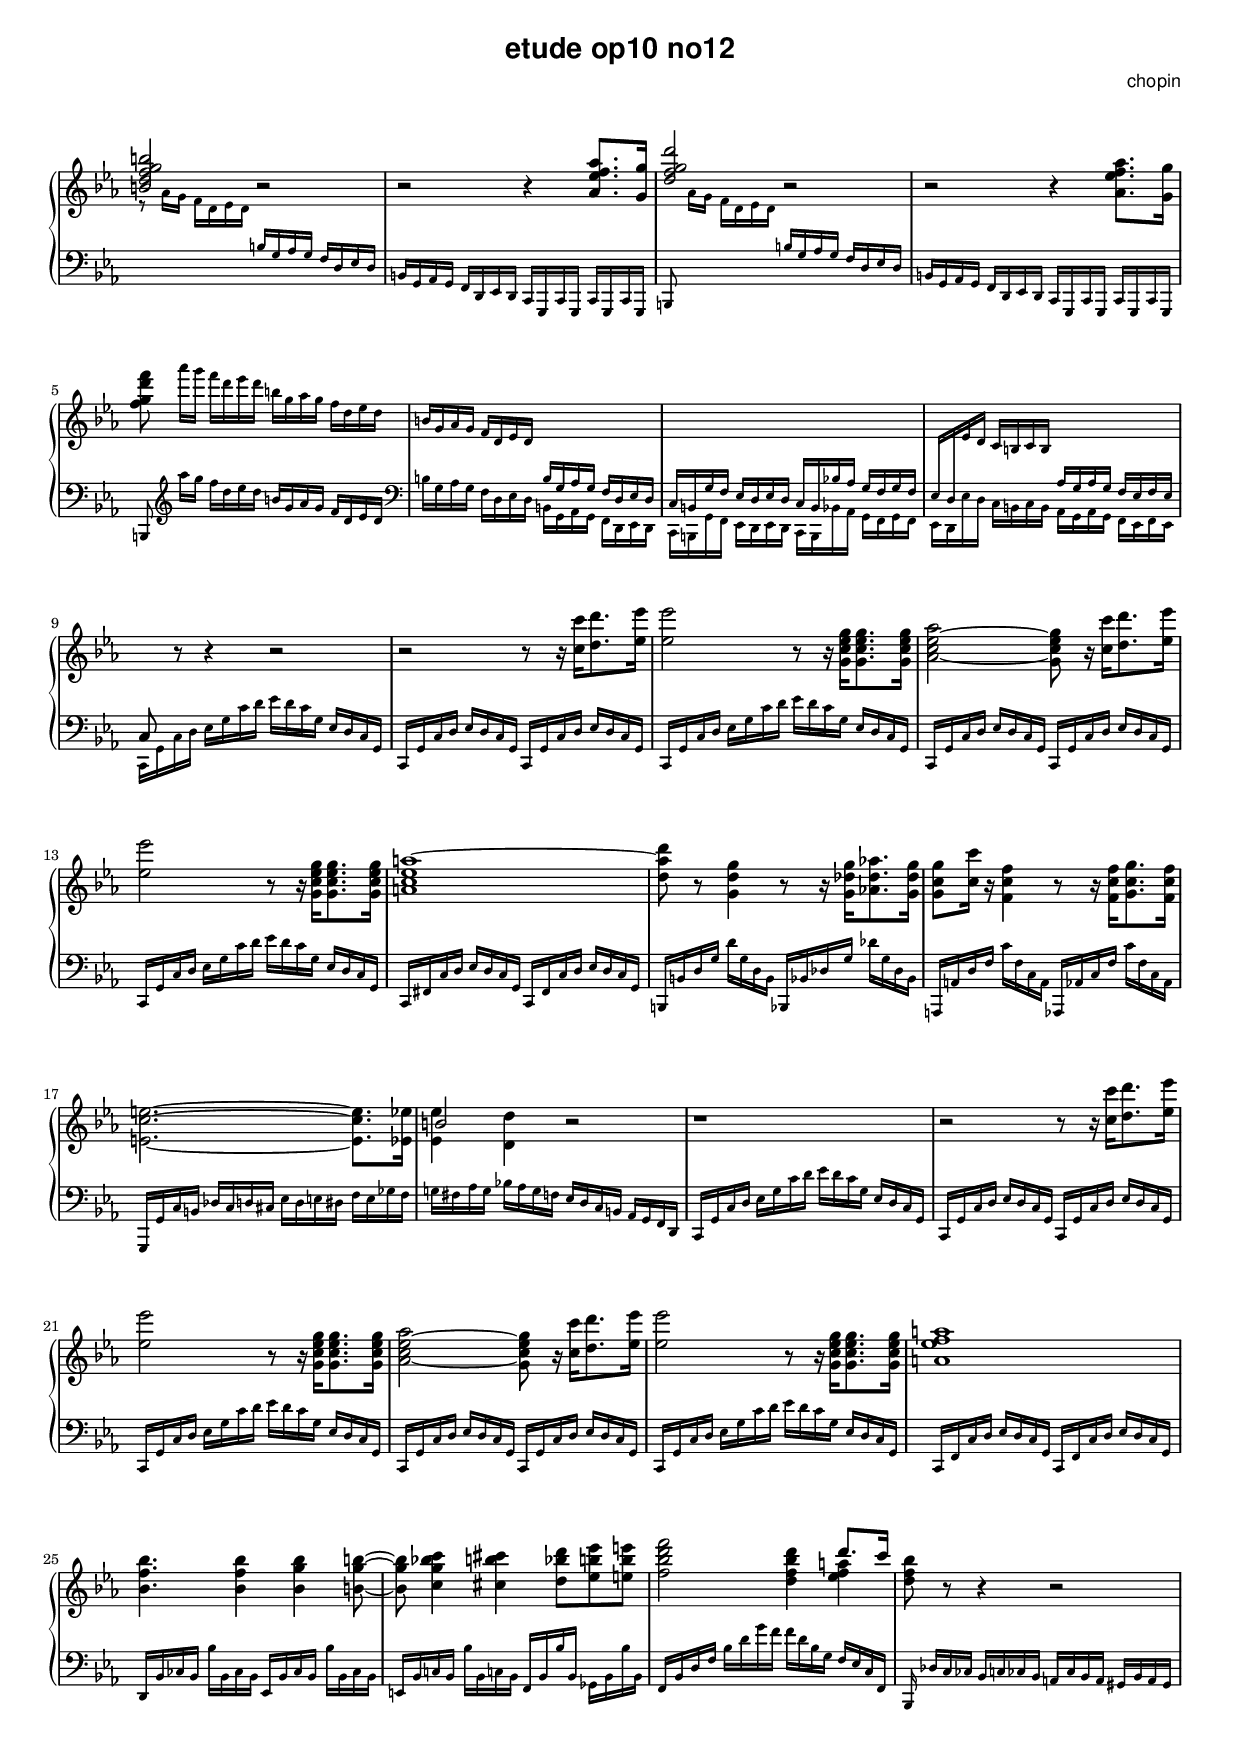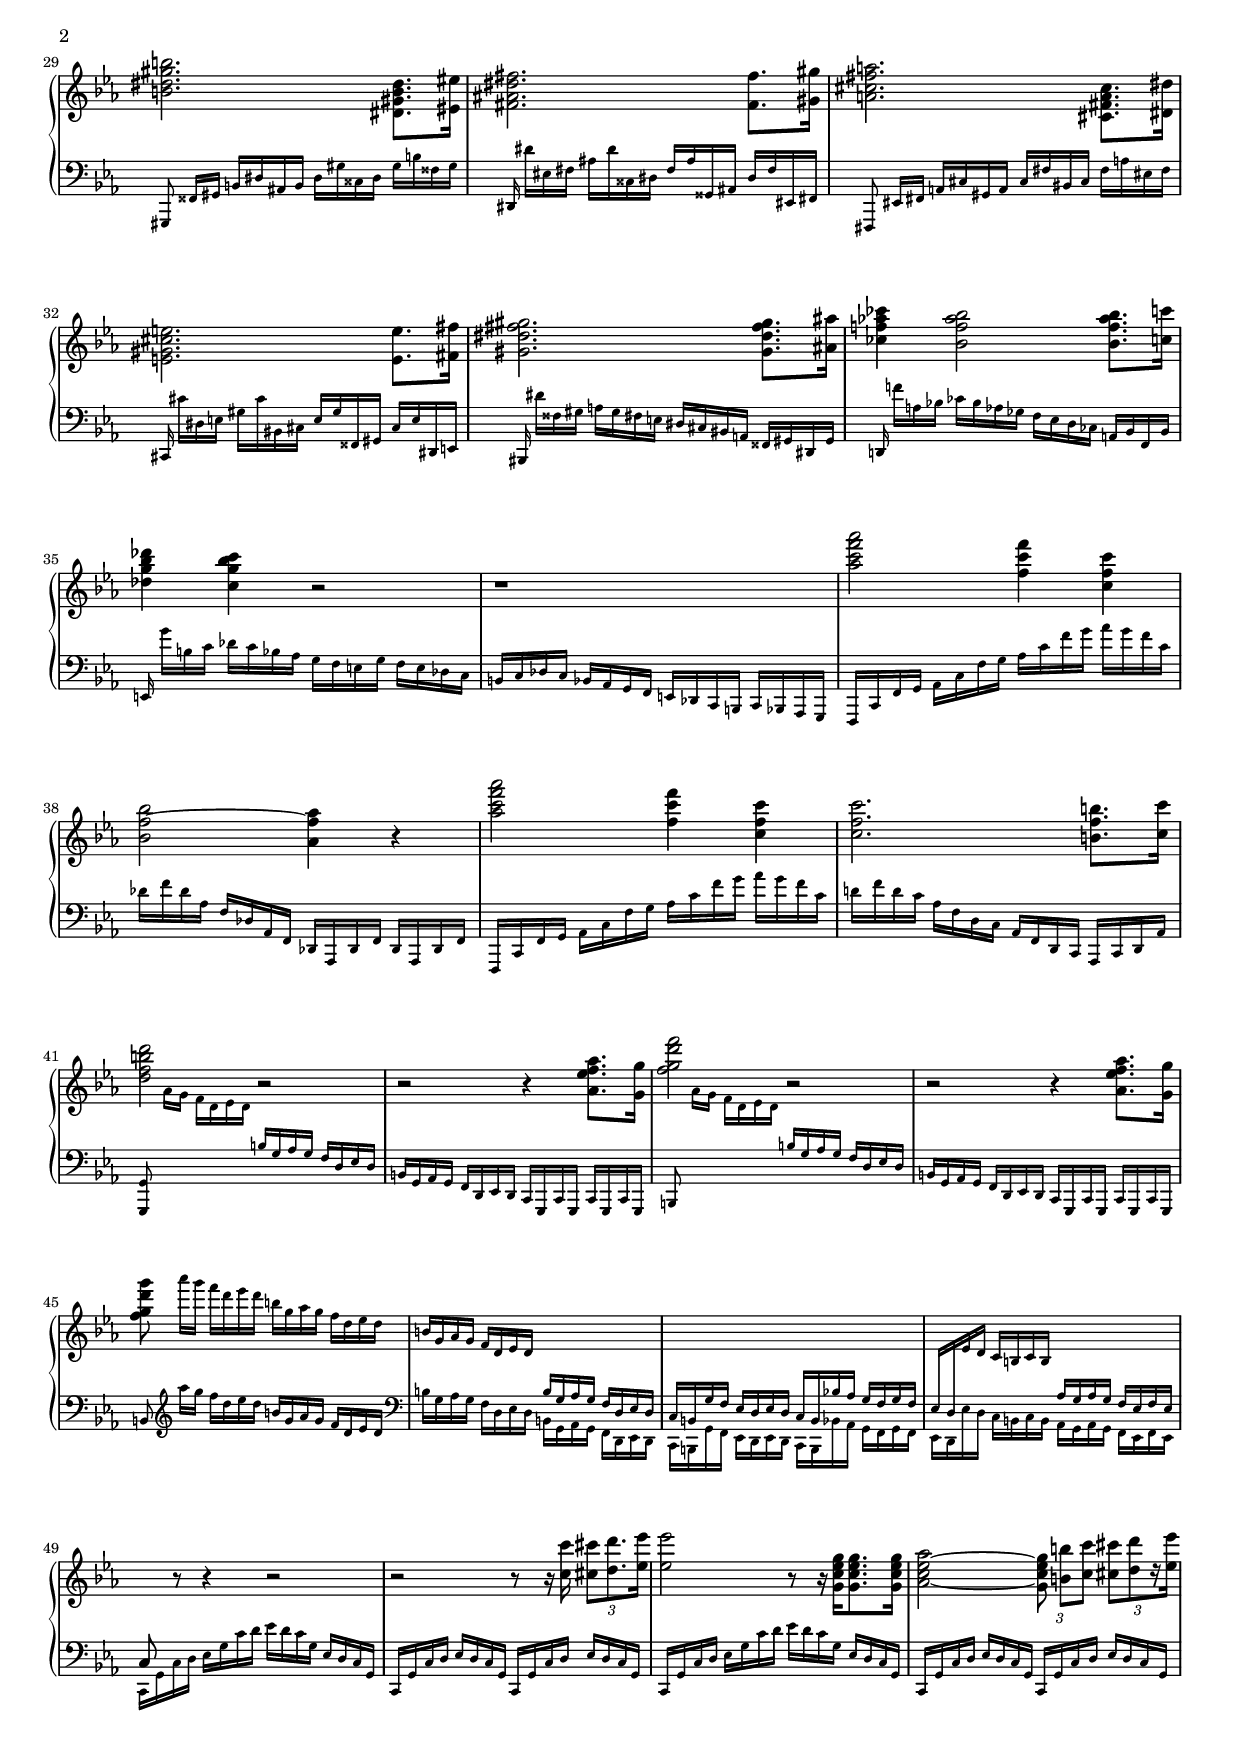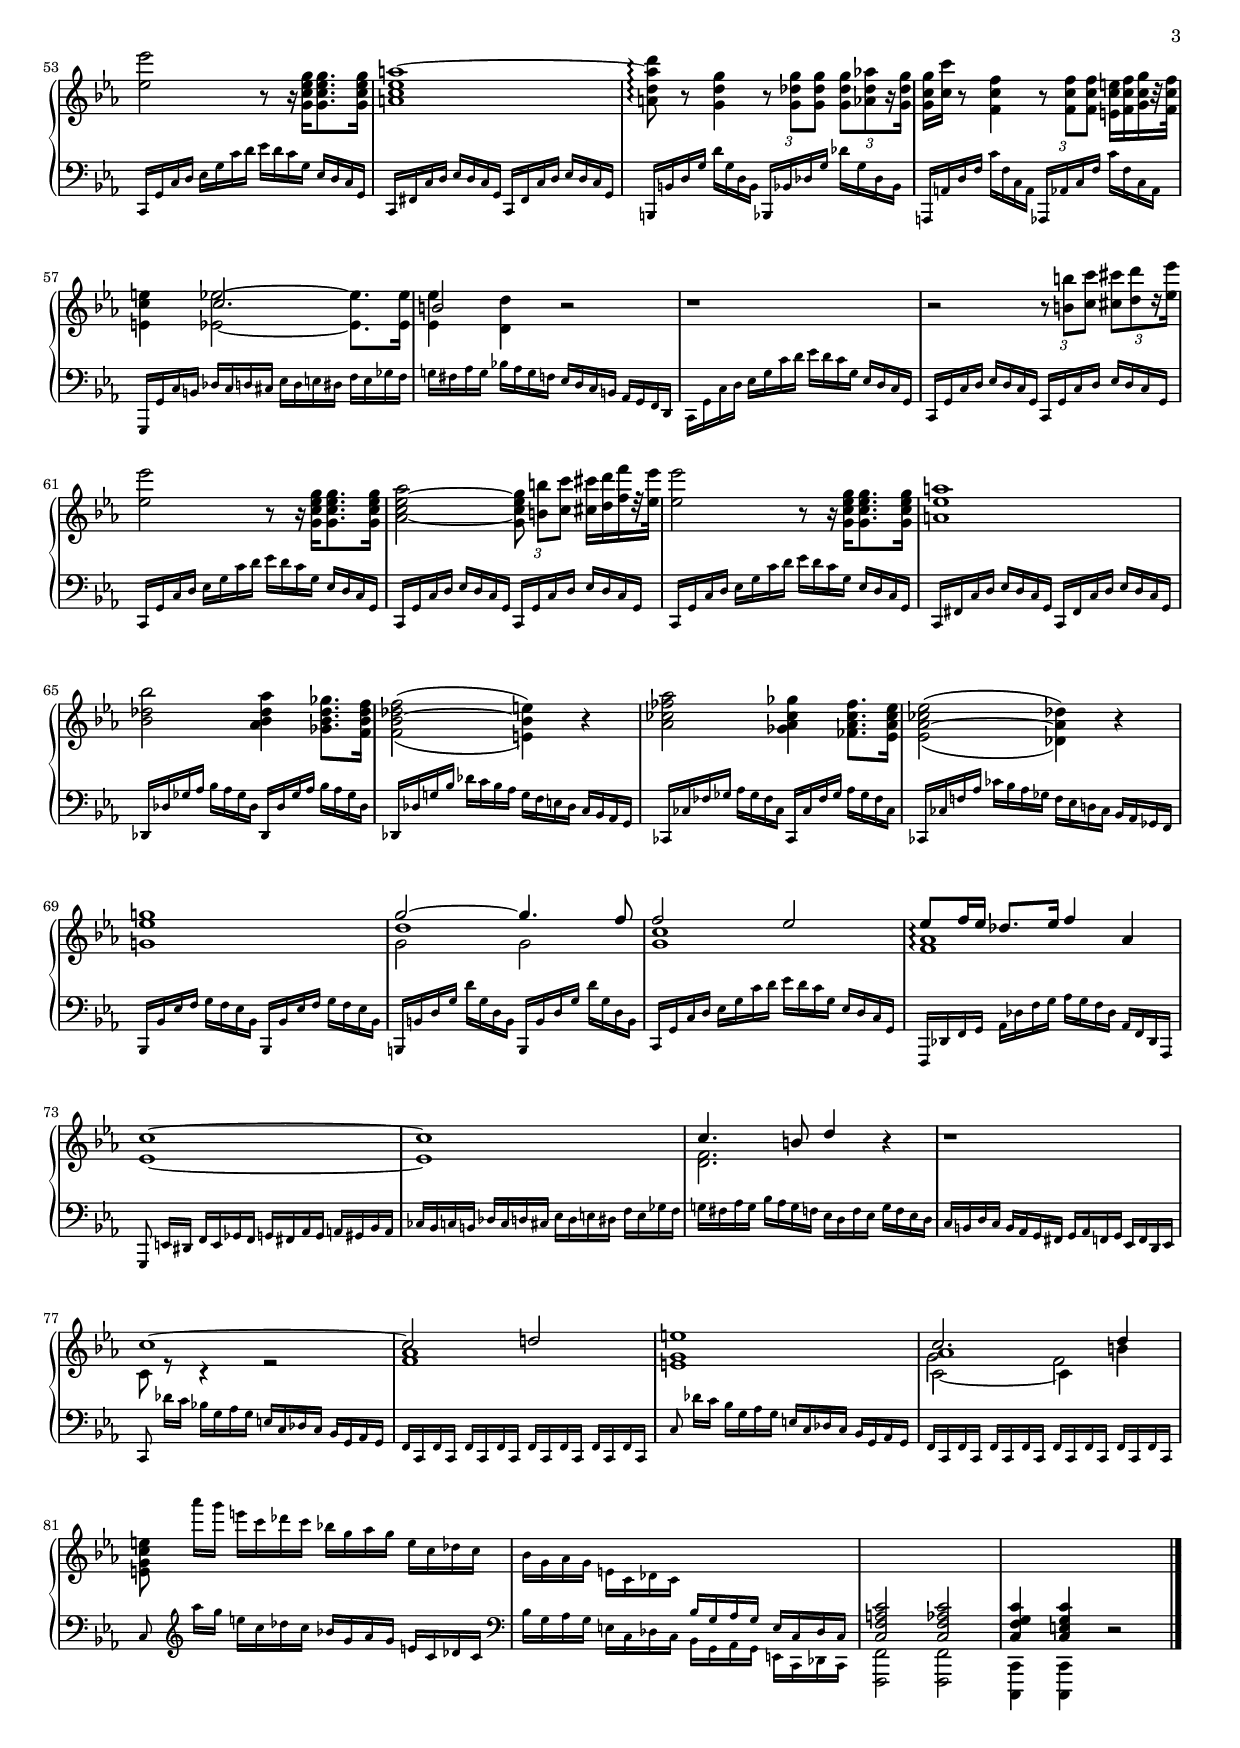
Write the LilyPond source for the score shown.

\version "2.24.0"
% 1-8
upI = \relative c' {
  \stemUp <b' d f g b>2 r | r r4 <as es' f as>8. <g g'>16 | % 1-2
  <d' f g d'>2 r | r r4 \stemDown <as es' f as>8. <g g'>16 | % 3-4
  <f' g d' f>8
  \magnifyMusic 0.75 {
    as'16[ g] f d es d  b g as g f d es d | % 5
    \stemUp b g as g f d es d
    \change Staff = "down" b g as g f d es d | % 6
    c b g' f es d es d c b bes'! as g f g f | % 7
    es d \change Staff = "up" es' d c b c b
    \change Staff = "down" as g as g f es f es | % 8
  }
}
downI = \relative c' \magnifyMusic 0.75 {
  \change Staff = "up" \stemDown r8 as'16 g f d es d
  \change Staff = "down" \stemUp b g as g f d es d | % 1
  b g as g f d es d c g c g c g c g | % 2
  b8 \change Staff = "up" \stemDown as'''16[ g] f d es d
  \change Staff = "down" \stemUp b g as g f d es d | % 3
  b g as g f d es d c g c g c g c g | % 4
  \break
  b8  \stemDown \clef treble as''''16[ g] f d es d
  \stemUp b g as g f d es d \clef bass | % 5
  \stemDown b g as g f d es d b g as g f d es d | % 6
  c b g' f es d es d c b bes'! as g f g f | % 7
  es d es' d c b c b as g as g f es f es | % 8
  \break
}

% 9-18
upII = \relative c { 
 \change Staff = "down"
  c8 \change Staff = "up" \stemNeutral r8 r4 r2 | % 9
  r2 r8 r16 <c'' c'>[ <d d'>8. <es es'>16] | % 10
  <es es'>2 r8 r16 <g, c es g>16[ <g c es g>8. <g c es g>16] | % 11
  <as c es as>2~ <g c es g>8 r16 <c c'>[ <d d'>8. <es es'>16] | % 12
  <es es'>2 r8 r16 <g, c es g>16[ <g c es g>8. <g c es g>16] | % 13
  <a c es a~>1 | % 14
  <d a' d>8 r8 <g, d' g>4 r8 r16 <g des' g>16[ <as! des as'>8. <g des' g>16] | % 15
  <g c g'>8 <c c'> 16 r <f, c' f>4 r8 r16 <f c' f>16[ <g c g'>8. <f c' f>16] | % 16
  \stemDown <e c' e>2.~8. <es es'>16 | % 17
  <<b'2 \\ {<es, es'>4 <d d'>} >> r2 | % 18
}
downII = \relative c, \magnifyMusic 0.75 {
  \stemDown
  c16 g' c d \stemNeutral es g c d es d c g es d c g | % 9
  c, g' c d es d c g c, g' c d es d c g | % 10
  c, g' c d es g c d es d c g es d c g | % 11
  c, g' c d es d c g c, g' c d es d c g | % 12
  \break
  c, g' c d es g c d es d c g es d c g | % 13
  c, fis c' d es d c g c, fis c' d es d c g | % 14
  b, b' d g d' g, d b bes, bes' des g des' g, des bes | % 15
  a, a' d f c' f, c a as, as' c f c' f, c as | % 16
  \break
  g, g' c b des c d cis es d e dis f e ges f | % 17
  g! fis as g bes! as g f es d c b as g f d | % 18
}

% 19-28
upIII = \relative c {
  r1 | r2 r8 r16 <c'' c'>[ <d d'>8. <es es'>16] | % 19-20
  <es es'>2 r8 r16 <g, c es g>16[ <g c es g>8. <g c es g>16] | % 21
  <as c es as>2~ <g c es g>8 r16 <c c'>[ <d d'>8. <es es'>16] | % 22
  <es es'>2 r8 r16 <g, c es g>16[ <g c es g>8. <g c es g>16] | <a es' f a~>1 | % 23-24
  <bes f' bes>4. <bes f' bes>4 <bes g' bes> <b g' b>8~8 | % 25
  <c g' bes c>4 <cis b' cis> <d bes' d>8 <es b' es> <e b' e> | % 26
  <f bes d f>2 <d f bes d>4 <<{d'8. c16} \\ es,4 f a>> | % 27
  <d, f bes>8 r r4 r2 | % 28
}
downIII = \relative c, \magnifyMusic 0.75 {
  c16 g' c d es g c d es d c g es d c g | % 19
  c, g' c d es d c g c, g' c d es d c g | % 20
  \break
  c, g' c d es g c d es d c g es d c g | % 21
  c, g' c d es d c g c, g' c d es d c g | % 22
  c, g' c d es g c d es d c g es d c g | % 23
  c, f c' d es d c g c, f c' d es d c g | % 24
  \break
  d bes' ces bes bes' bes, ces bes es, bes' ces bes bes' bes, ces bes | % 25
  e, bes' c! bes bes' bes, c! bes f bes bes' bes, ges bes bes' bes, | % 26
  f bes d f bes d g f f d bes g f es c f, | % 27
  bes, des'[ c ces] bes c ces bes a ces bes a gis bes a gis | % 28
  \break
}

% 29-40
upIV = \relative c'' {
  <b dis gis b>2. <dis, gis b dis>8. <eis eis'>16 | % 29
  <fis ais dis fis>2. <fis fis'>8. <gis gis'>16 | % 30
  <a cis fis a>2. <cis, fis a cis>8. <dis dis'>16 | % 31
  <e gis cis e>2. <e e'>8. <fis fis'>16 | % 32
  <gis dis' fis gis>2. 8. <ais ais'>16 | % 33
  <ces f! as! ces>4 <bes f' as bes>2 8. <c c'>16 | % 34
  <des g bes des>4 <c g' bes c> r2 | r1 | % 35-36
  <as' c f as>2 <f c' f>4 <c f c'> | <bes f'~ bes>2 <as f' as>4 r | % 37-38
  <as' c f as>2 <f c' f>4 <c f c'> | 2. <b f' b>8. <c c'>16 | % 39-40
}
downIV = \relative c \magnifyMusic 0.75 {
  gis,8 fisis'16[ gis] b dis ais b dis gis cisis, dis gis b fisis gis | % 29
  dis, dis''[ eis, fis] ais dis cisis, dis fis ais gisis, ais dis fis eis, fis | % 30
  fis,8 eis'16[ fis] a cis gis a cis fis bis, cis fis a eis fis | % 31
  \break
  cis, cis''[ dis, e] gis cis bis, cis e gis fisis, gis cis e dis, e | % 32
  bis dis''[ fisis, gis] a gis fis e dis cis bis a fisis gis dis gis | % 33
  d! f''![ a, bes!] ces bes as ges f es d ces a bes f bes | % 34
  \break
  e, g''[ b, c] des c bes as g f e g f e des c | % 35
  b c des c bes as g f e des c b c bes as g | % 36
  f c' f g as c f g as c f g as g f c | % 37
  \break
  des f des as f des as f des as des f des as des f | % 38
  f, c' f g as c f g as c f g as g f c | % 39
  d! f d c as f d c as f d c as c d as' | % 40
}

% 41-48
upV = \relative c' {
  <d' f b d>2 r | r r4 <as es' f as>8. <g g'>16 | % 41-42
  <f' g d' f>2 r | r r4 <as, es' f as>8. <g g'>16 | % 43-44
  <f' g d' g>8 \magnifyMusic 0.75 {
    as'16[ g] f d es d  b g as g f d es d | % 45
    \stemUp b g as g f d es d \change Staff = "down" b g as g f d es d | % 46
    c b g' f es d es d c b bes'! as g f g f | % 47
    es d \change Staff = "up" es' d c b c b
    \change Staff = "down" as g as g f es f es | % 48
  }
}
downV = \relative c' \magnifyMusic 0.75 {
  <g,, g'>8 \change Staff = "up" \stemDown as'''16[ g] f d es d
  \change Staff = "down" \stemUp b g as g f d es d | % 41
  b g as g f d es d c g c g c g c g | % 42
  b8 \change Staff = "up" \stemDown as'''16[ g] f d es d
  \change Staff = "down" \stemUp b g as g f d es d | % 43
  b g as g f d es d c g c g c g c g | % 44
  \break
  b'8 \stemDown \clef treble as'''16[ g] f d es d
  \stemNeutral b g as g f d es d \clef bass | % 45
  \stemDown b g as g f d es d b g as g f d es d | % 46
  c b g' f es d es d c b bes'! as g f g f | % 47
  es d es' d c b c b as g as g f es f es | % 48
  \break
}

% 49-58
upVI = \relative c { 
  \override TupletBracket.bracket-visibility = ##f
  \change Staff = "down" c8 \change Staff = "up" \stemNeutral r8 r4 r2 | % 49
  r2 r8 r16 <c'' c'> \tuplet 3/2 { <cis cis'>8 <d d'>8. <es es'>16 } | % 50
  <es es'>2 r8 r16 <g, c es g>16[ <g c es g>8. <g c es g>16] | % 51
  <as c es as>2~\tuplet 3/2 {<g c es g>8 <b b'>[ <c c'>]}
  \tuplet 3/2 {<cis cis'>[ <d d'>8 r16 <es es'>]} | % 52
  <es es'>2 r8 r16 <g, c es g>16[ <g c es g>8. <g c es g>16] | <a c es a~>1 | % 53-54
  <a d a' d>8\arpeggio r8 <g d' g>4 \tuplet 3/2 {r8 <g des' g> <g des' g>}
  \tuplet 3/2 {<g des' g>[ <as! des as'>8 r16 <g des' g>]} | % 55
  <g c g'>16 <c c'> r8 <f, c' f>4 \tuplet 3/2 {r8 <f c' f> <f c' f>} 
  <e c'e>16[ <f c' f> <g c g'> r32 <f c' f>32] | % 56
  \stemDown <e c' e>4 <<{c'2. b2} \\ { <es,~ es'^~>2 8. <es es'>16 | % 57
  <es es'>4 <d d'>4} >> r2 | % 58
}
downVI = \relative c, \magnifyMusic 0.75 {
  \stemDown c16 g' c d \stemNeutral es g c d es d c g es d c g | % 49
  c, g' c d es d c g c, g' c d es d c g | % 50
  c, g' c d es g c d es d c g es d c g | % 51
  c, g' c d es d c g c, g' c d es d c g | % 52
  \break
  c, g' c d es g c d es d c g es d c g | % 53
  c, fis c' d es d c g c, fis c' d es d c g | % 54
  b, b' d g d' g, d b bes, bes' des g des' g, des bes | % 55
  a, a' d f c' f, c a as, as' c f c' f, c as | % 56
  \break
  g, g' c b des c d cis es d e dis f e ges f | % 57
  g! fis as g bes! as g f es d c b as g f d | % 58
}

% 59-64
upVII = \relative c { 
  \override TupletBracket.bracket-visibility = ##f
  r1 | r2 \tuplet 3/2 {r8 <b'' b'> <c c'>}
  \tuplet 3/2 {<cis cis'>8[ <d d'>8 r16 <es es'>]} | % 59-60
  <es es'>2 r8 r16 <g, c es g>16[ <g c es g>8. <g c es g>16] | % 61
  <as c es as>2~\tuplet 3/2 {<g c es g>8 <b b'>[ <c c'>]}
  <cis cis'>16[ <d d'>16 <f f'> r32 <es es'>32] |  % 62
  <es es'>2 r8 r16 <g, c es g>16[ <g c es g>8. <g c es g>16] | <a es' a~>1 | % 63-64
}
downVII = \relative c, \magnifyMusic 0.75 {
  \stemDown c16 g' c d \stemNeutral es g c d es d c g es d c g | % 59
  c, g' c d es d c g c, g' c d es d c g | % 60
  \break
  c, g' c d es g c d es d c g es d c g | % 61
  c, g' c d es d c g c, g' c d es d c g | % 62
  c, g' c d es g c d es d c g es d c g | % 63
  c, fis c' d es d c g c, fis c' d es d c g | % 64
  \break
}

% 65-72
upVIII = \relative c'' {
  \set doubleSlurs = ##t
  <bes des bes'>2 <as bes des as'>4 <ges bes des ges>8. <f bes des f>16 | % 65
  <f bes^~ des f>2( <e bes' e>4) r | % 66
  <as ces fes as>2 <ges as ces ges'>4 <fes as ces fes>8. <es as ces es>16 | % 67
  <es as~ ces es>2( <des as' des>4) r | <g! es' g!>1 | % 68-69
  << {g'2~4. f8} \\ {g,2 2} \\ {d'1} >> | % 70
  << {f2 es} \\ g,1 c >> | % 71
  \once \set Score.connectArpeggios = ##t
  << {es8\arpeggio f16 es des8. es16 f4 as,} \\ {<f as>1\arpeggio} >> | % 72
}
downVIII = \relative c, \magnifyMusic 0.75 {
  des16 des' ges as bes as ges des des,16 des' ges as bes as ges des | % 65
  des, des' g! bes des c bes as g f e des c bes as g | % 66
  ces, ces' fes ges as ges fes ces ces, ces' fes ges as ges fes ces | % 67
  ces, ces' f! as ces bes as ges f es d! ces bes as ges f | % 68
  \break
  bes, bes' es f g f es bes bes, bes' es f g f es bes | % 69
  b, b' d g d' g, d b b, b' d g d' g, d b | % 70
  c, g' c d es g c d es d c g es d c g | % 71
  f, des' f g as des f g as g f des as f des as | % 72
}

% 73-84
upIX = \relative c' {
  <es c'>1~ | 1 | << {c'4. b8 d4} \\ {<d, f>2.} >> r4 | r1 | % 73-76
  << {c'1~} \\ {c,8 r r4 r2} >> | % 77
  << {c'2 d!} \\ {<f, as>1} >> | % 78
  <e g e'>1 | % 79
  << {c'2. d4} \\ {c,2~4 b'} \\ {as1} \\ {g2 f} >> | % 80
  <e g c e>8 \magnifyMusic 0.75 {
    as''16[ g] e c des c bes! g as g e c des c | % 81
    bes g as g e c des c \change Staff = "down"
    \stemUp bes g as g e c des c | % 82
  }
  <c f a c>2 <c f as c> | <c f g c>4 <c e g c> r2 | % 83-84
  \change Staff = "up" \fine
}
downIX = \relative c, \magnifyMusic 0.75 {
  g8 e'16[ dis] f e ges f g fis as g a gis bes a | % 73
  ces bes c b des c d cis es d e dis f e ges f | % 74
  g! fis as g bes as g f es d f es g f es d | % 75
  c b d c b as g fis g as f g es f d es | % 76
  \break
  c8 des''16[ c] bes! g as g e c des c bes g as g | % 77
  f c f c f c f c f c f c f c f c | % 78
  c'8 des'16[ c] bes g as g e c des c bes g as g | % 79
  f c f c f c f c f c f c f c f c | % 80
  c'8 \clef treble as'''16[ g] e c des c bes! g as g e c des c | % 81
  \clef bass \stemDown bes g as g e c des c bes g as g e c des c | % 82
  \normalsize <f, f'>2 2 | <c c'>4 4 r2 | % 83-84
  \fine
}


#(set-global-staff-size 16)

\paper {
  #(set-paper-size "a4")
  % distribute systems evenly
  ragged-last-bottom = ##f
}

\markup { \vspace #1 }

\header {
  title = \markup { \override #'(font-family . sans) "etude op10 no12" }
  composer = \markup { \override #'(font-family . sans) "chopin" }
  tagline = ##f
}

KEYTIME = { \key c \minor \time 4/4 }
\score {
  \new PianoStaff << 
    \set Score.extraNatural = ##f
    \new Staff = "up" {
      \clef treble \KEYTIME 
      {
        \upI % 1-8
        \upII % 9-18
        \upIII % 19-28
        \upIV % 29-40
        \upV % 41-48
        \upVI % 49-58
        \upVII % 59-64
        \upVIII % 65-72
        \upIX % 73-84
      }
    }
    \new Staff = "down" {
      \clef bass \KEYTIME
      {
        \downI % 1-8
        \downII % 9-18
        \downIII % 19-28
        \downIV % 29-40
        \downV % 41-48
        \downVI % 49-58
        \downVII % 59-64
        \downVIII % 65-72
        \downIX % 73-84
      }
    }
  >>

  \layout {
    indent = 0\mm
    \context {
      \Staff
      \remove "Time_signature_engraver"
    }
  }
}